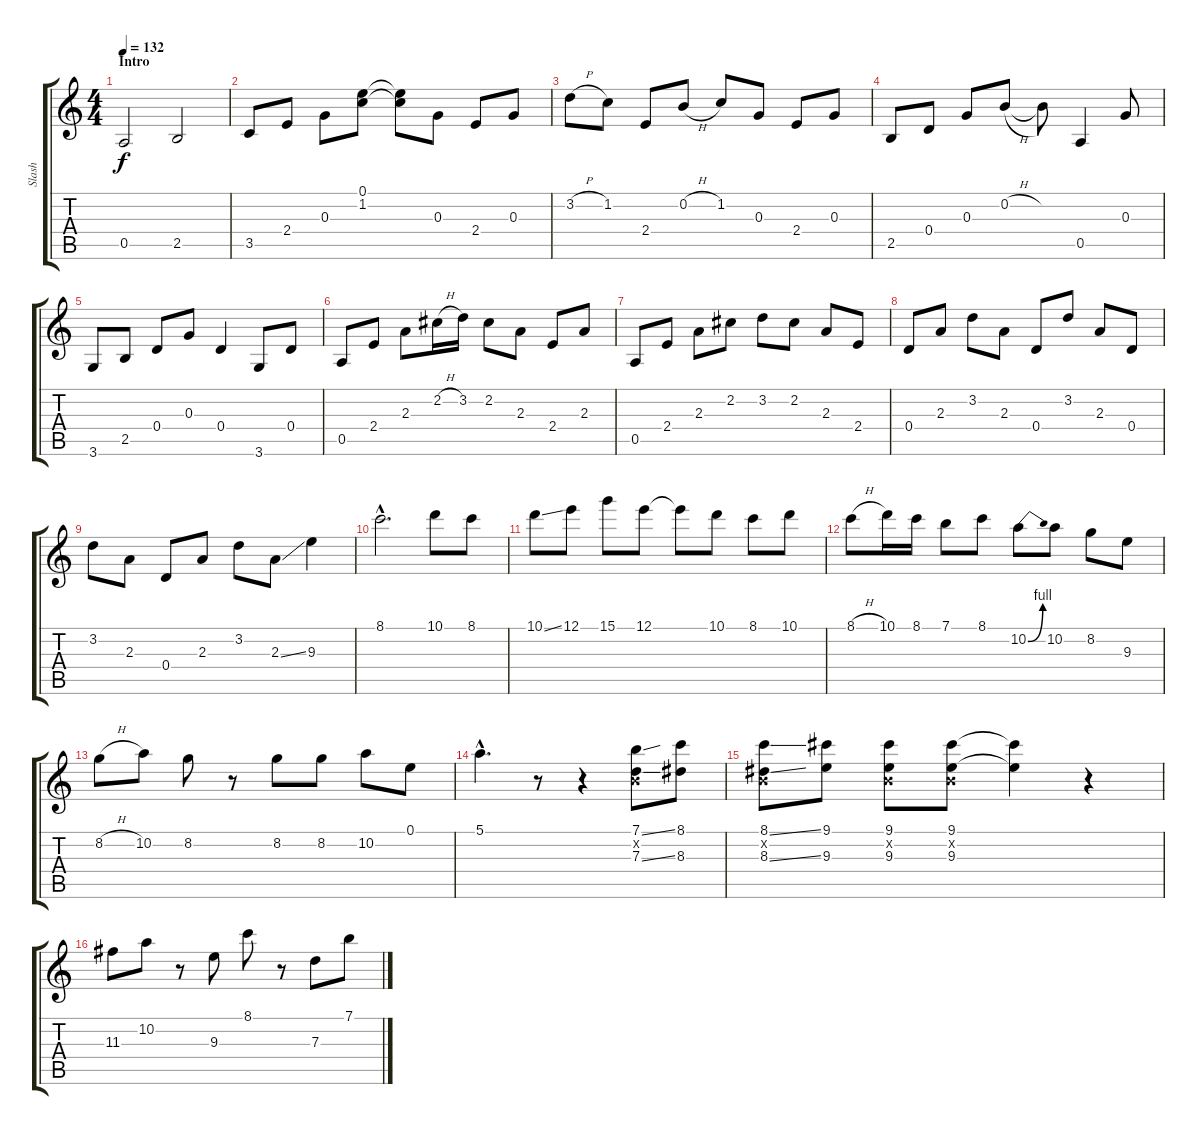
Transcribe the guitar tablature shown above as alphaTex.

\track ("Slash" "Slash") {instrument electricguitarjazz}
\staff {score tabs}
\tuning (E4 B3 G3 D3 A2 E2) {hide}
\ts (4 4)
\section ("" "Intro")
\tempo 132
\clef g2
\ks c
0.5.2{dy f instrument electricguitarjazz} 2.5.2 |
3.5.8 2.4.8 0.3.8 (0.1 1.2).8 (0.1{t} 1.2{t}).8 0.3.8 2.4.8 0.3.8 |
3.2{h}.8 1.2.8 2.4.8 0.2{h}.8 1.2.8 0.3.8 2.4.8 0.3.8 |
2.5.8 0.4.8 0.3.8 0.2{h}.8 0.2{t}.8 0.5.4 0.3.8 |
3.6.8 2.5.8 0.4.8 0.3.8 0.4.4 3.6.8 0.4.8 |
0.5.8 2.4.8 2.3.8 2.2{h}.16 3.2.16 2.2.8 2.3.8 2.4.8 2.3.8 |
0.5.8 2.4.8 2.3.8 2.2.8 3.2.8 2.2.8 2.3.8 2.4.8 |
0.4.8 2.3.8 3.2.8 2.3.8 0.4.8 3.2.8 2.3.8 0.4.8 |
3.2.8 2.3.8 0.4.8 2.3.8 3.2.8 2.3{ss}.8 9.3.4 |
8.1{hac}.2{d} 10.1.8 8.1.8 |
10.1{ss}.8 12.1.8 15.1.8 12.1.8 12.1{t}.8 10.1.8 8.1.8 10.1.8 |
8.1{h}.8 10.1.16 8.1.16 7.1.8 8.1.8 10.2{be (bend 0 0 60 4)}.8 10.2.8 8.2.8 9.3.8 |
8.2{h}.8 10.2.8 8.2.8 r.8 8.2.8 8.2.8 10.2.8 0.1.8 |
5.1{hac}.4{d} r.8 r.4 (7.1{ss} 0.2{x} 7.3{ss}).8 (8.1 8.3).8 |
(8.1{ss} 0.2{x} 8.3{ss}).8 (9.1 9.3).8 (9.1 0.2{x} 9.3).8 (9.1 0.2{x} 9.3).8 (9.1{t} 9.3{t}).4 r.4 |
11.3.8 10.2.8 r.8 9.3.8 8.1.8 r.8 7.3.8 7.1.8
